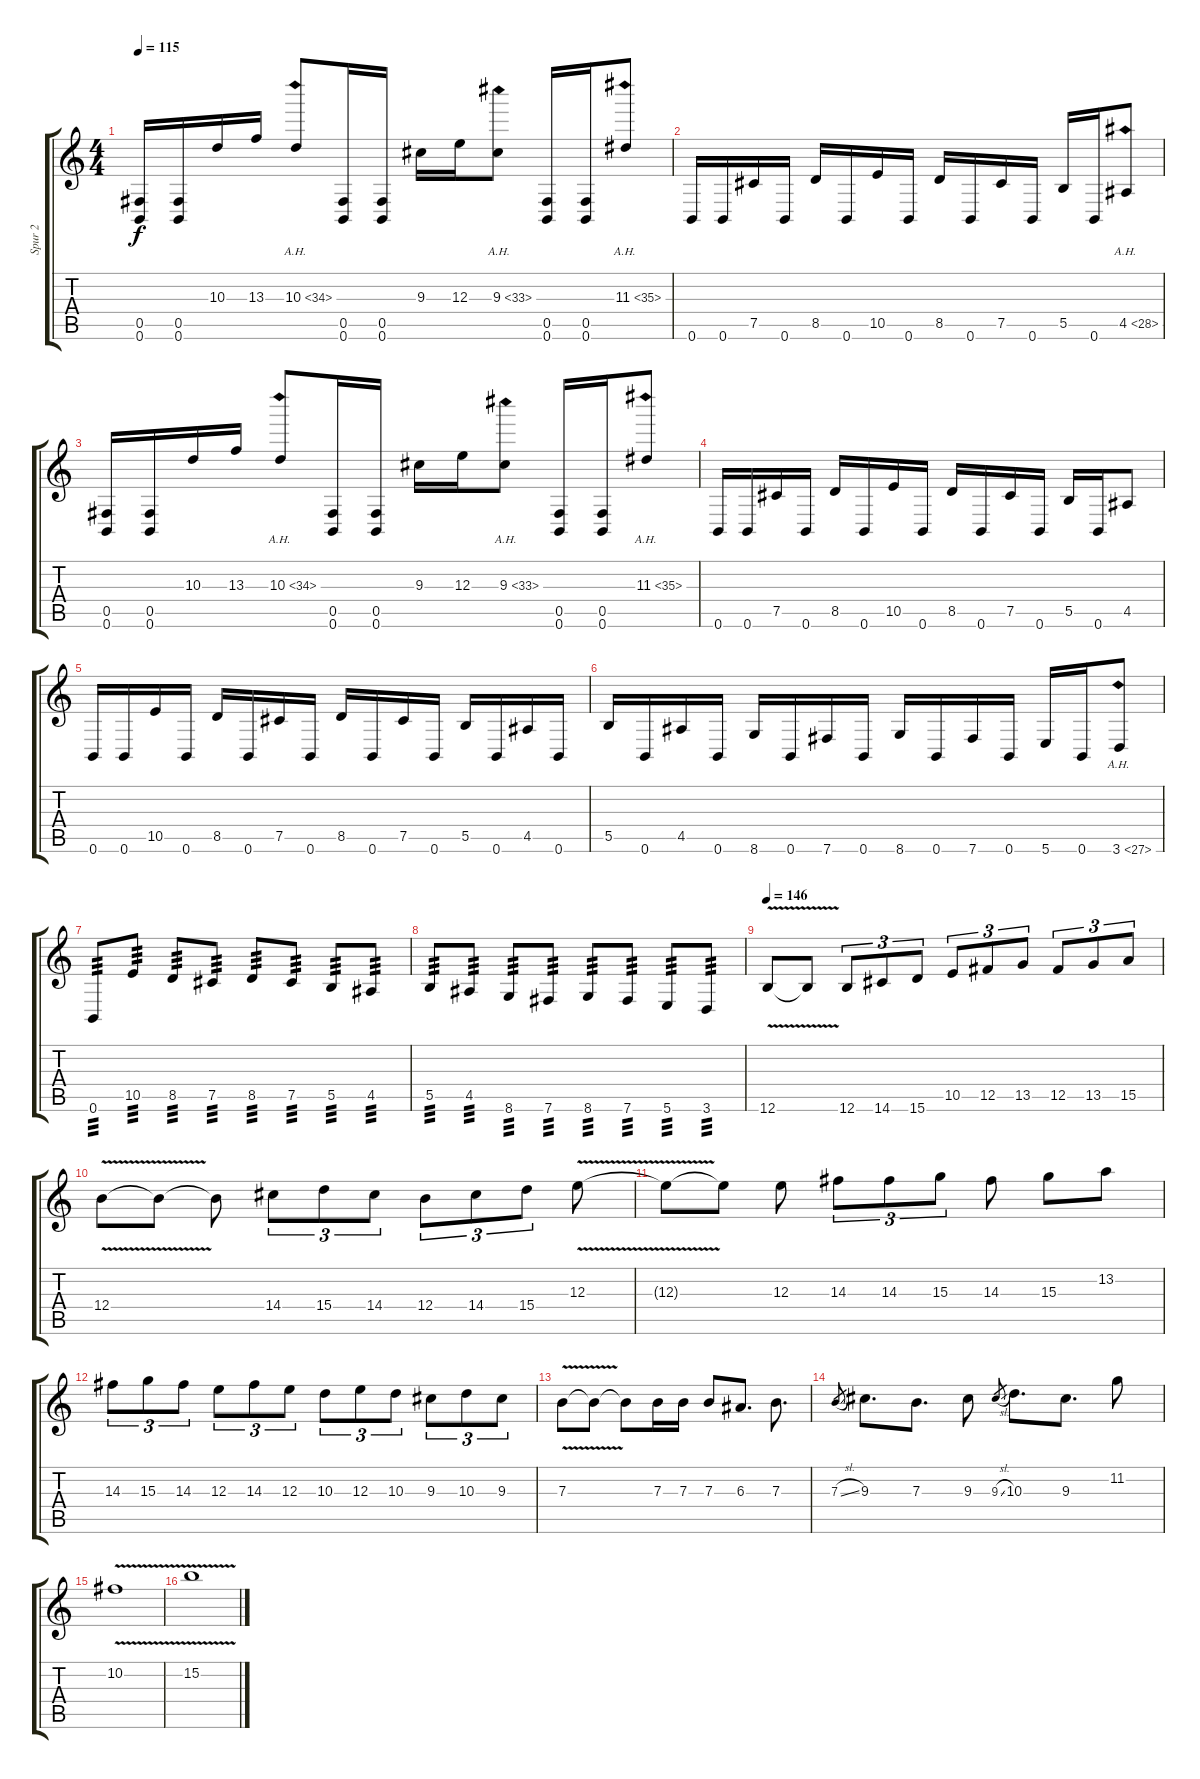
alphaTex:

\track ("Spur 2" "Spur 2") {instrument overdrivenguitar}
\staff {score tabs}
\tuning (Db4 Ab3 E3 B2 Gb2 B1) {hide}
\ts (4 4)
\tempo 115
\clef g2
\ks c
(0.5 0.6).16{dy f} (0.5 0.6).16 10.3.16 13.3.16 10.3{ah 24}.8 (0.5 0.6).16 (0.5 0.6).16 9.3.16 12.3.16 9.3{ah 24}.8 (0.5 0.6).16 (0.5 0.6).16 11.3{ah 24}.8 |
0.6.16 0.6.16 7.5.16 0.6.16 8.5.16 0.6.16 10.5.16 0.6.16 8.5.16 0.6.16 7.5.16 0.6.16 5.5.16 0.6.16 4.5{ah 24}.8 |
(0.5 0.6).16 (0.5 0.6).16 10.3.16 13.3.16 10.3{ah 24}.8 (0.5 0.6).16 (0.5 0.6).16 9.3.16 12.3.16 9.3{ah 24}.8 (0.5 0.6).16 (0.5 0.6).16 11.3{ah 24}.8 |
0.6.16 0.6.16 7.5.16 0.6.16 8.5.16 0.6.16 10.5.16 0.6.16 8.5.16 0.6.16 7.5.16 0.6.16 5.5.16 0.6.16 4.5.8 |
0.6.16 0.6.16 10.5.16 0.6.16 8.5.16 0.6.16 7.5.16 0.6.16 8.5.16 0.6.16 7.5.16 0.6.16 5.5.16 0.6.16 4.5.16 0.6.16 |
5.5.16 0.6.16 4.5.16 0.6.16 8.6.16 0.6.16 7.6.16 0.6.16 8.6.16 0.6.16 7.6.16 0.6.16 5.6.16 0.6.16 3.6{ah 24}.8 |
0.6.8{tp 3} 10.5.8{tp 3} 8.5.8{tp 3} 7.5.8{tp 3} 8.5.8{tp 3} 7.5.8{tp 3} 5.5.8{tp 3} 4.5.8{tp 3} |
5.5.8{tp 3} 4.5.8{tp 3} 8.6.8{tp 3} 7.6.8{tp 3} 8.6.8{tp 3} 7.6.8{tp 3} 5.6.8{tp 3} 3.6.8{tp 3} |
\tempo 146
12.6{v}.8 12.6{t}.8 12.6.8{tu (3 2)} 14.6.8{tu (3 2)} 15.6.8{tu (3 2)} 10.5.8{tu (3 2)} 12.5.8{tu (3 2)} 13.5.8{tu (3 2)} 12.5.8{tu (3 2)} 13.5.8{tu (3 2)} 15.5.8{tu (3 2)} |
12.4{v}.8 12.4{t}.8 12.4{t}.8 14.4.8{tu (3 2)} 15.4.8{tu (3 2)} 14.4.8{tu (3 2)} 12.4.8{tu (3 2)} 14.4.8{tu (3 2)} 15.4.8{tu (3 2)} 12.3{v}.8 |
12.3{t}.8 12.3{t}.8 12.3.8 14.3.8{tu (3 2)} 14.3.8{tu (3 2)} 15.3.8{tu (3 2)} 14.3.8 15.3.8 13.2.8 |
14.3.8{tu (3 2)} 15.3.8{tu (3 2)} 14.3.8{tu (3 2)} 12.3.8{tu (3 2)} 14.3.8{tu (3 2)} 12.3.8{tu (3 2)} 10.3.8{tu (3 2)} 12.3.8{tu (3 2)} 10.3.8{tu (3 2)} 9.3.8{tu (3 2)} 10.3.8{tu (3 2)} 9.3.8{tu (3 2)} |
7.3{v}.8 7.3{t}.8 7.3{t}.8 7.3.16 7.3.16 7.3.8 6.3.8{d} 7.3.8{d} |
7.3{sl}.8{gr} 9.3.8{d} 7.3.8{d} 9.3.8 9.3{sl}.8{gr} 10.3.8{d} 9.3.8{d} 11.2.8 |
10.2{v}.1 |
15.2{v}.1
